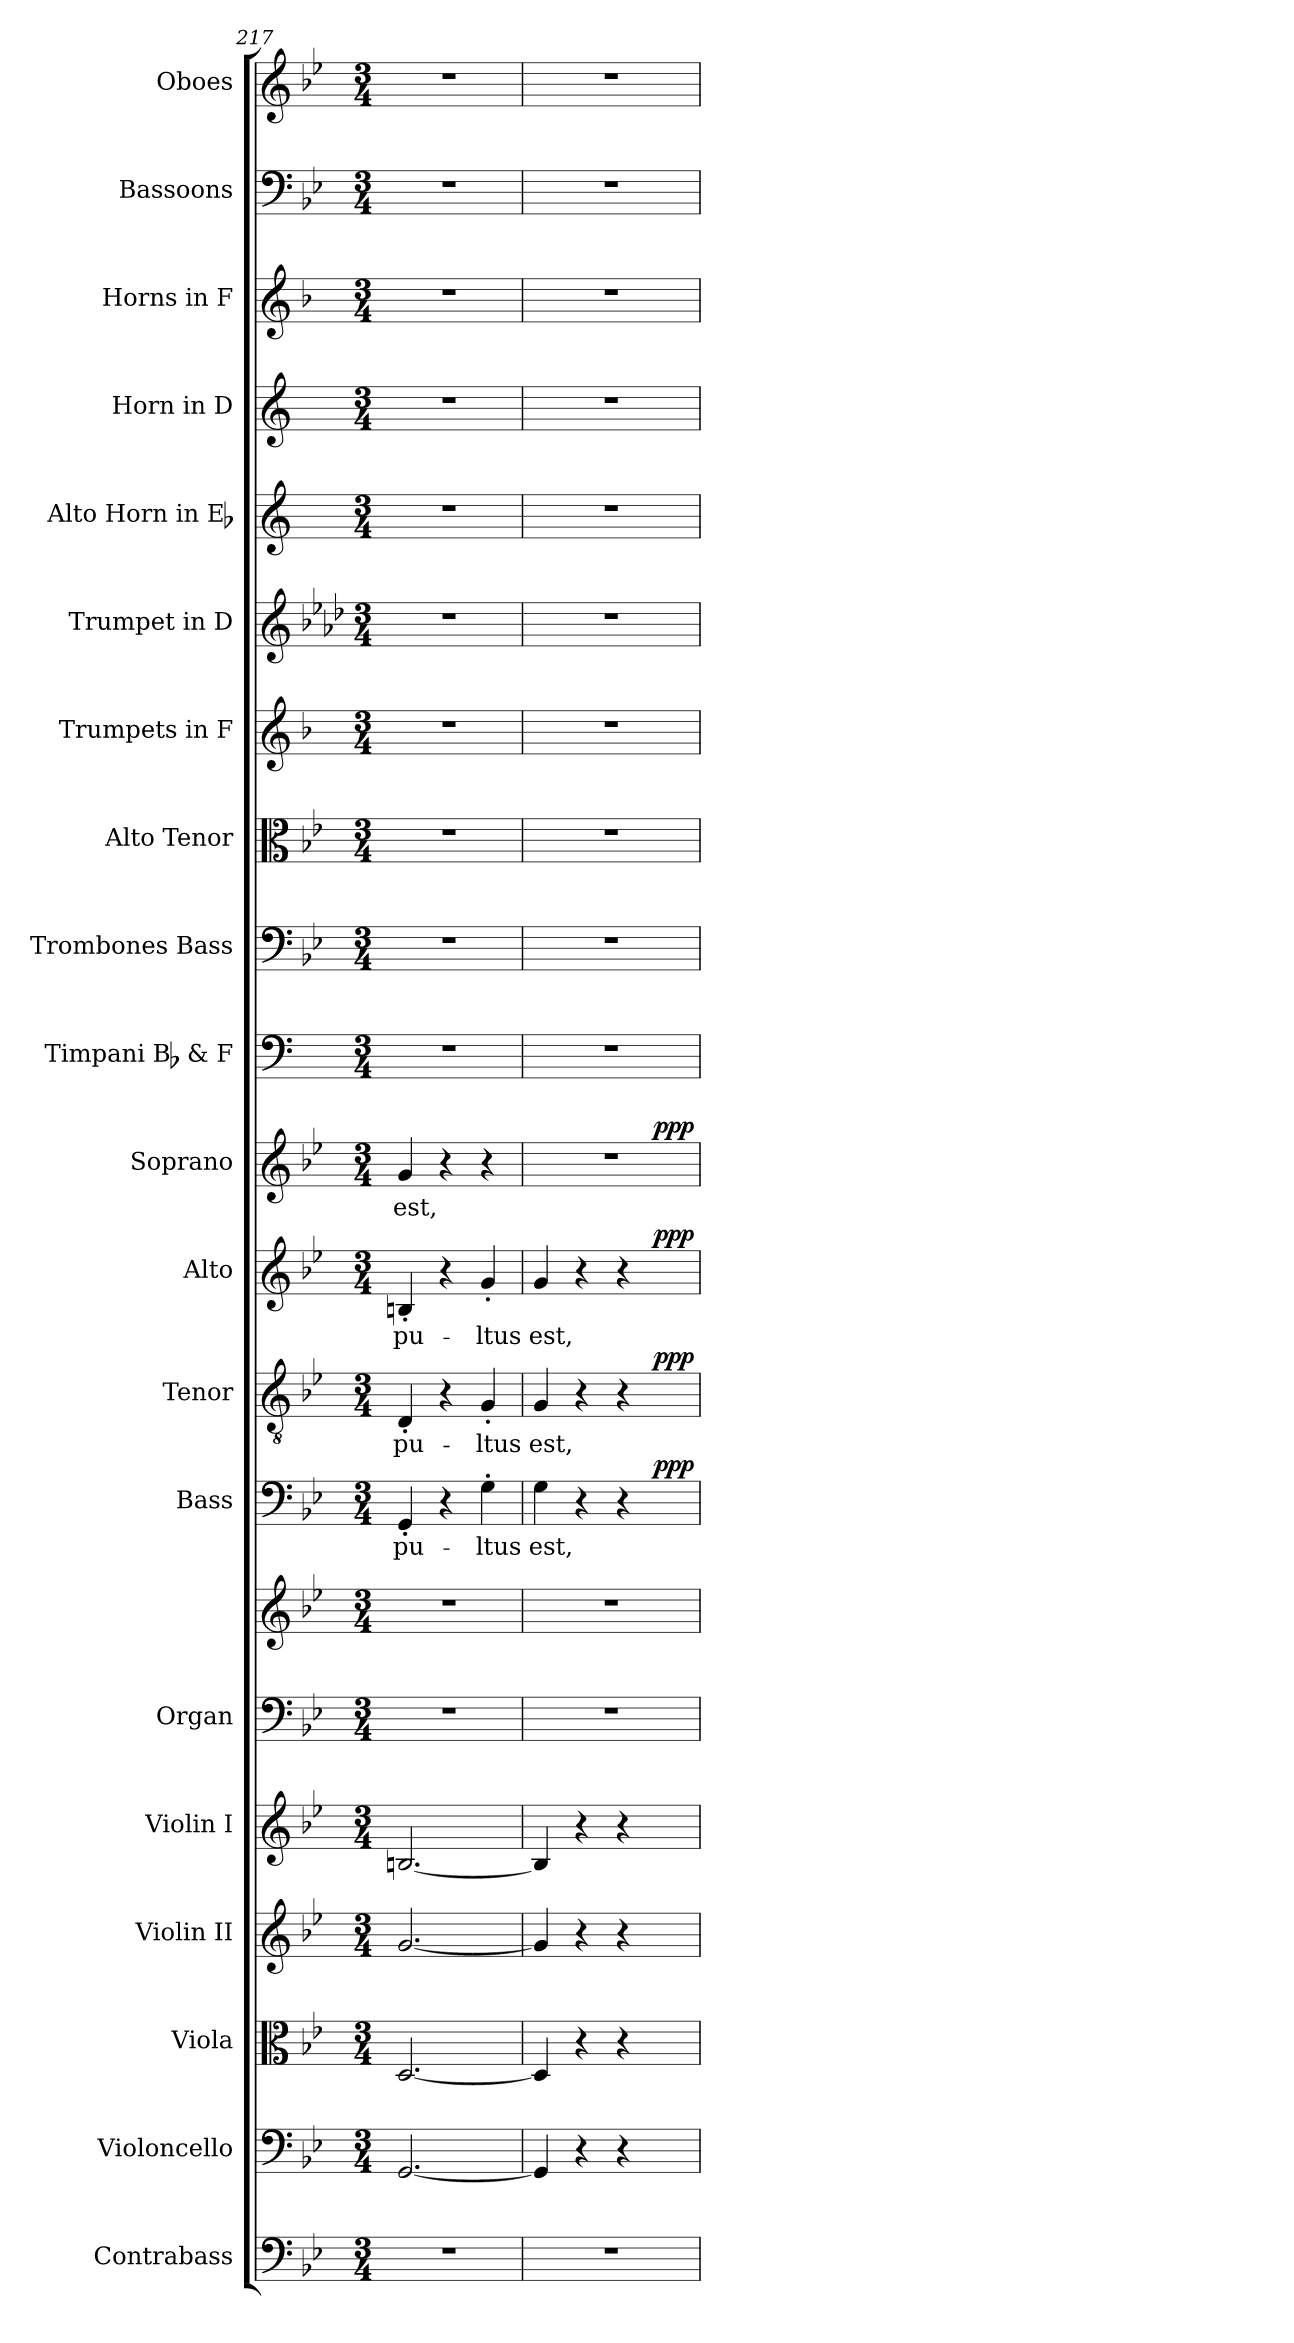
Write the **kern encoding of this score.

**kern	**kern	**kern	**kern	**kern	**kern	**kern	**kern	**text	**dynam	**kern	**text	**dynam	**kern	**text	**dynam	**kern	**text	**dynam	**kern	**kern	**kern	**kern	**kern	**kern	**kern	**kern	**kern	**kern
*part20	*part19	*part18	*part17	*part16	*part15	*part15	*part14	*part14	*part14	*part13	*part13	*part13	*part12	*part12	*part12	*part11	*part11	*part11	*part10	*part9	*part8	*part7	*part6	*part5	*part4	*part3	*part2	*part1
*staff21	*staff20	*staff19	*staff18	*staff17	*staff16	*staff15	*staff14	*staff14	*staff14	*staff13	*staff13	*staff13	*staff12	*staff12	*staff12	*staff11	*staff11	*staff11	*staff10	*staff9	*staff8	*staff7	*staff6	*staff5	*staff4	*staff3	*staff2	*staff1
*I"Contrabass	*I"Violoncello	*I"Viola	*I"Violin II	*I"Violin I	*I"Organ	*	*I"Bass	*	*	*I"Tenor	*	*	*I"Alto	*	*	*I"Soprano	*	*	*I"Timpani Bb & F	*I"Trombones  Bass	*I"Alto Tenor	*I"Trumpets in F	*I"Trumpet in D	*I"Alto Horn in Eb	*I"Horn in D	*I"Horns in F	*I"Bassoons	*I"Oboes
*I'Cb.	*I'Vc.	*I'Vla.	*I'Vln. II	*I'Vln. I	*I'Org.	*	*I'B.	*	*	*I'T.	*	*	*I'A.	*	*	*I'S.	*	*	*I'Timp.	*	*	*	*	*	*	*I'Hn.	*I'Bsn.	*I'Ob.
*clefF4	*clefF4	*clefC3	*clefG2	*clefG2	*clefF4	*clefG2	*clefF4	*	*	*clefGv2	*	*	*clefG2	*	*	*clefG2	*	*	*clefF4	*clefF4	*clefC3	*clefG2	*clefG2	*clefG2	*clefG2	*clefG2	*clefF4	*clefG2
*ITrd7c12	*	*	*	*	*	*	*	*	*	*ITrd7c12	*	*	*	*	*	*	*	*	*	*	*	*ITrd4c7	*ITrd-1c-2	*ITrd5c8	*ITrd6c10	*ITrd4c7	*	*
*k[b-e-]	*k[b-e-]	*k[b-e-]	*k[b-e-]	*k[b-e-]	*k[b-e-]	*k[b-e-]	*k[b-e-]	*	*	*k[b-e-]	*	*	*k[b-e-]	*	*	*k[b-e-]	*	*	*k[]	*k[b-e-]	*k[b-e-]	*k[b-e-]	*k[b-e-]	*k[f#c#g#d#]	*k[f#c#]	*k[b-e-]	*k[b-e-]	*k[b-e-]
*B-:	*B-:	*B-:	*B-:	*B-:	*B-:	*B-:	*B-:	*	*	*B-:	*	*	*B-:	*	*	*B-:	*	*	*C:	*B-:	*B-:	*B-:	*B-:	*E:	*D:	*B-:	*B-:	*B-:
*M3/4	*M3/4	*M3/4	*M3/4	*M3/4	*M3/4	*M3/4	*M3/4	*	*	*M3/4	*	*	*M3/4	*	*	*M3/4	*	*	*M3/4	*M3/4	*M3/4	*M3/4	*M3/4	*M3/4	*M3/4	*M3/4	*M3/4	*M3/4
=217	=217	=217	=217	=217	=217	=217	=217	=217	=217	=217	=217	=217	=217	=217	=217	=217	=217	=217	=217	=217	=217	=217	=217	=217	=217	=217	=217	=217
!LO:N:vis=1	!	!	!	!	!LO:N:vis=1	!LO:N:vis=1	!	!	!	!	!	!	!	!	!	!	!	!	!	!	!	!	!	!	!	!	!	!
!	!	!	!	!	!	!	!	!LO:LY:b:color=#000000	!	!	!	!	!	!	!	!	!	!	!	!	!	!	!	!	!	!	!	!
!	!	!	!	!	!	!	!	!	!	!	!LO:LY:b:color=#000000	!	!	!	!	!	!	!	!	!	!	!	!	!	!	!	!	!
!	!	!	!	!	!	!	!	!	!	!	!	!	!	!LO:LY:b:color=#000000	!	!	!	!	!	!	!	!	!	!	!	!	!	!
!	!	!	!	!	!	!	!	!	!	!	!	!	!	!	!	!	!LO:LY:b:color=#000000	!	!LO:N:vis=1	!LO:N:vis=1	!LO:N:vis=1	!LO:N:vis=1	!LO:N:vis=1	!LO:N:vis=1	!LO:N:vis=1	!LO:N:vis=1	!LO:N:vis=1	!LO:N:vis=1
2.r	[2.GGi/	[2.Di/	[2.gi/	[2.Bni/	2.r	2.r	4GG'i/	-pu-	.	4DD'i/	-pu-	.	4Bn'i/	-pu-	.	4gi/	est,	.	2.r	2.r	2.r	2.r	2.r	2.r	2.r	2.r	2.r	2.r
.	.	.	.	.	.	.	4r	.	.	4r	.	.	4r	.	.	4r	.	.	.	.	.	.	.	.	.	.	.	.
!	!	!	!	!	!	!	!	!LO:LY:b:color=#000000	!	!	!	!	!	!	!	!	!	!	!	!	!	!	!	!	!	!	!	!
!	!	!	!	!	!	!	!	!	!	!	!LO:LY:b:color=#000000	!	!	!	!	!	!	!	!	!	!	!	!	!	!	!	!	!
!	!	!	!	!	!	!	!	!	!	!	!	!	!	!LO:LY:b:color=#000000	!	!	!	!	!	!	!	!	!	!	!	!	!	!
.	.	.	.	.	.	.	4G'i\	-ltus	.	4GG'i/	-ltus	.	4g'i/	-ltus	.	4r	.	.	.	.	.	.	.	.	.	.	.	.
=218	=218	=218	=218	=218	=218	=218	=218	=218	=218	=218	=218	=218	=218	=218	=218	=218	=218	=218	=218	=218	=218	=218	=218	=218	=218	=218	=218	=218
!LO:N:vis=1	!	!	!	!	!LO:N:vis=1	!LO:N:vis=1	!	!	!	!	!	!	!	!	!	!	!	!	!	!	!	!	!	!	!	!	!	!
!	!	!	!	!	!	!	!	!LO:LY:b:color=#000000	!	!	!	!	!	!	!	!	!	!	!	!	!	!	!	!	!	!	!	!
!	!	!	!	!	!	!	!	!	!	!	!LO:LY:b:color=#000000	!	!	!	!	!	!	!	!	!	!	!	!	!	!	!	!	!
!	!	!	!	!	!	!	!	!	!	!	!	!	!	!LO:LY:b:color=#000000	!	!LO:N:vis=1	!	!	!LO:N:vis=1	!LO:N:vis=1	!LO:N:vis=1	!LO:N:vis=1	!LO:N:vis=1	!LO:N:vis=1	!LO:N:vis=1	!LO:N:vis=1	!LO:N:vis=1	!LO:N:vis=1
*	*	*	*	*	*	*	*^	*	*	*^	*	*	*^	*	*	*^	*	*	*	*	*	*	*	*	*	*	*	*
2.r	4GGi/]	4Di/]	4gi/]	4Bi/]	2.r	2.r	4Gi\	2ryy	est,	.	4GGi/	2ryy	est,	.	4gi/	2ryy	est,	.	2.r	2ryy	.	.	2.r	2.r	2.r	2.r	2.r	2.r	2.r	2.r	2.r	2.r
.	4r	4r	4r	4r	.	.	4r	.	.	.	4r	.	.	.	4r	.	.	.	.	.	.	.	.	.	.	.	.	.	.	.	.	.
.	4r	4r	4r	4r	.	.	4r	16ryy	.	.	4r	16ryy	.	.	4r	16ryy	.	.	.	16ryy	.	.	.	.	.	.	.	.	.	.	.	.
.	.	.	.	.	.	.	.	32ryy	.	.	.	32ryy	.	.	.	32ryy	.	.	.	32ryy	.	.	.	.	.	.	.	.	.	.	.	.
.	.	.	.	.	.	.	.	128ryy	.	.	.	128ryy	.	.	.	128ryy	.	.	.	128ryy	.	.	.	.	.	.	.	.	.	.	.	.
.	.	.	.	.	.	.	.	512.ryy	.	.	.	512.ryy	.	.	.	512.ryy	.	.	.	512.ryy	.	.	.	.	.	.	.	.	.	.	.	.
.	.	.	.	.	.	.	.	8ryy	.	ppp	.	8ryy	.	ppp	.	8ryy	.	ppp	.	8ryy	.	ppp	.	.	.	.	.	.	.	.	.	.
.	.	.	.	.	.	.	.	64ryy	.	.	.	64ryy	.	.	.	64ryy	.	.	.	64ryy	.	.	.	.	.	.	.	.	.	.	.	.
.	.	.	.	.	.	.	.	256ryy	.	.	.	256ryy	.	.	.	256ryy	.	.	.	256ryy	.	.	.	.	.	.	.	.	.	.	.	.
.	.	.	.	.	.	.	.	1024ryy	.	.	.	1024ryy	.	.	.	1024ryy	.	.	.	1024ryy	.	.	.	.	.	.	.	.	.	.	.	.
*	*	*	*	*	*	*	*v	*v	*	*	*	*	*	*	*v	*v	*	*	*v	*v	*	*	*	*	*	*	*	*	*	*	*	*
*	*	*	*	*	*	*	*	*	*	*v	*v	*	*	*	*	*	*	*	*	*	*	*	*	*	*	*	*	*	*
=	=	=	=	=	=	=	=	=	=	=	=	=	=	=	=	=	=	=	=	=	=	=	=	=	=	=	=	=
*-	*-	*-	*-	*-	*-	*-	*-	*-	*-	*-	*-	*-	*-	*-	*-	*-	*-	*-	*-	*-	*-	*-	*-	*-	*-	*-	*-	*-
